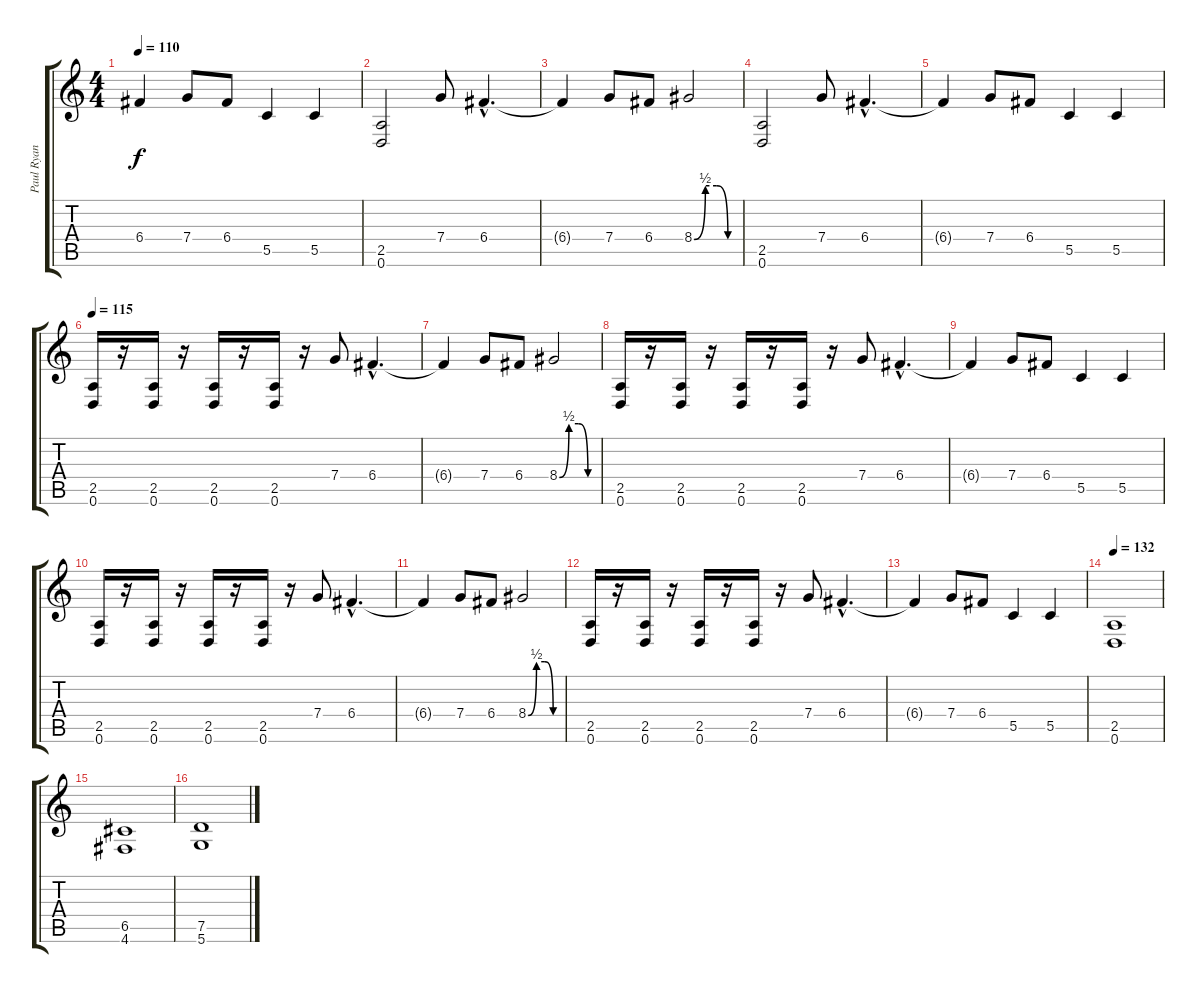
\track ("Paul Ryan (Guitar)" "Paul Ryan ") {instrument distortionguitar}
\staff {score tabs}
\tuning (D4 A3 F3 C3 G2 D2) {hide}
\ts (4 4)
\tempo 110
\clef g2
\ks c
6.4{t}.4{dy f} 7.4.8 6.4.8 5.5.4 5.5.4 |
(2.5 0.6).2 7.4.8 6.4{hac}.4{d} |
6.4{t}.4 7.4.8 6.4.8 8.4{be (custom 0 0 15 2 30 2 45 0 60 0)}.2 |
(2.5 0.6).2 7.4.8 6.4{hac}.4{d} |
6.4{t}.4 7.4.8 6.4.8 5.5.4 5.5.4 |
\tempo 115
(2.5 0.6).16 r.16 (2.5 0.6).16 r.16 (2.5 0.6).16 r.16 (2.5 0.6).16 r.16 7.4.8 6.4{hac}.4{d} |
6.4{t}.4 7.4.8 6.4.8 8.4{be (custom 0 0 15 2 30 2 45 0 60 0)}.2 |
(2.5 0.6).16 r.16 (2.5 0.6).16 r.16 (2.5 0.6).16 r.16 (2.5 0.6).16 r.16 7.4.8 6.4{hac}.4{d} |
6.4{t}.4 7.4.8 6.4.8 5.5.4 5.5.4 |
(2.5 0.6).16 r.16 (2.5 0.6).16 r.16 (2.5 0.6).16 r.16 (2.5 0.6).16 r.16 7.4.8 6.4{hac}.4{d} |
6.4{t}.4 7.4.8 6.4.8 8.4{be (custom 0 0 15 2 30 2 45 0 60 0)}.2 |
(2.5 0.6).16 r.16 (2.5 0.6).16 r.16 (2.5 0.6).16 r.16 (2.5 0.6).16 r.16 7.4.8 6.4{hac}.4{d} |
6.4{t}.4 7.4.8 6.4.8 5.5.4 5.5.4 |
\tempo 132
(2.5 0.6).1 |
(6.5 4.6).1 |
(7.5 5.6).1
